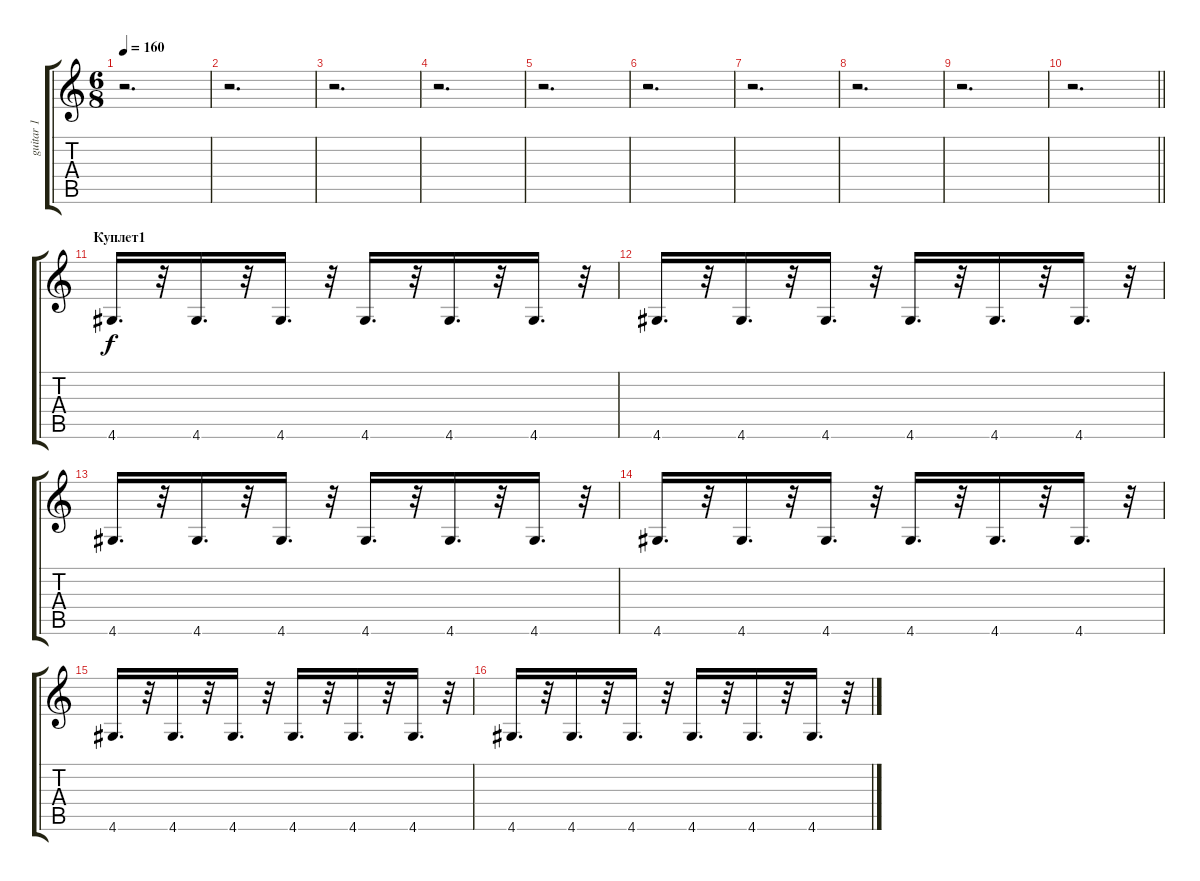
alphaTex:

\track ("guitar 1" "guitar 1") {instrument distortionguitar}
\staff {score tabs}
\tuning (E4 B3 G3 D3 A2 E2) {hide}
\ts (6 8)
\tempo 160
\clef g2
\ks c
r.2{d dy f} |
r.2{d} |
r.2{d} |
r.2{d} |
r.2{d} |
r.2{d} |
r.2{d} |
r.2{d} |
r.2{d} |
\barLineRight lightlight
r.2{d} |
\section ("" "Куплет1")
4.6.16{d} r.32 4.6.16{d} r.32 4.6.16{d} r.32 4.6.16{d} r.32 4.6.16{d} r.32 4.6.16{d} r.32 |
4.6.16{d} r.32 4.6.16{d} r.32 4.6.16{d} r.32 4.6.16{d} r.32 4.6.16{d} r.32 4.6.16{d} r.32 |
4.6.16{d} r.32 4.6.16{d} r.32 4.6.16{d} r.32 4.6.16{d} r.32 4.6.16{d} r.32 4.6.16{d} r.32 |
4.6.16{d} r.32 4.6.16{d} r.32 4.6.16{d} r.32 4.6.16{d} r.32 4.6.16{d} r.32 4.6.16{d} r.32 |
4.6.16{d} r.32 4.6.16{d} r.32 4.6.16{d} r.32 4.6.16{d} r.32 4.6.16{d} r.32 4.6.16{d} r.32 |
4.6.16{d} r.32 4.6.16{d} r.32 4.6.16{d} r.32 4.6.16{d} r.32 4.6.16{d} r.32 4.6.16{d} r.32
